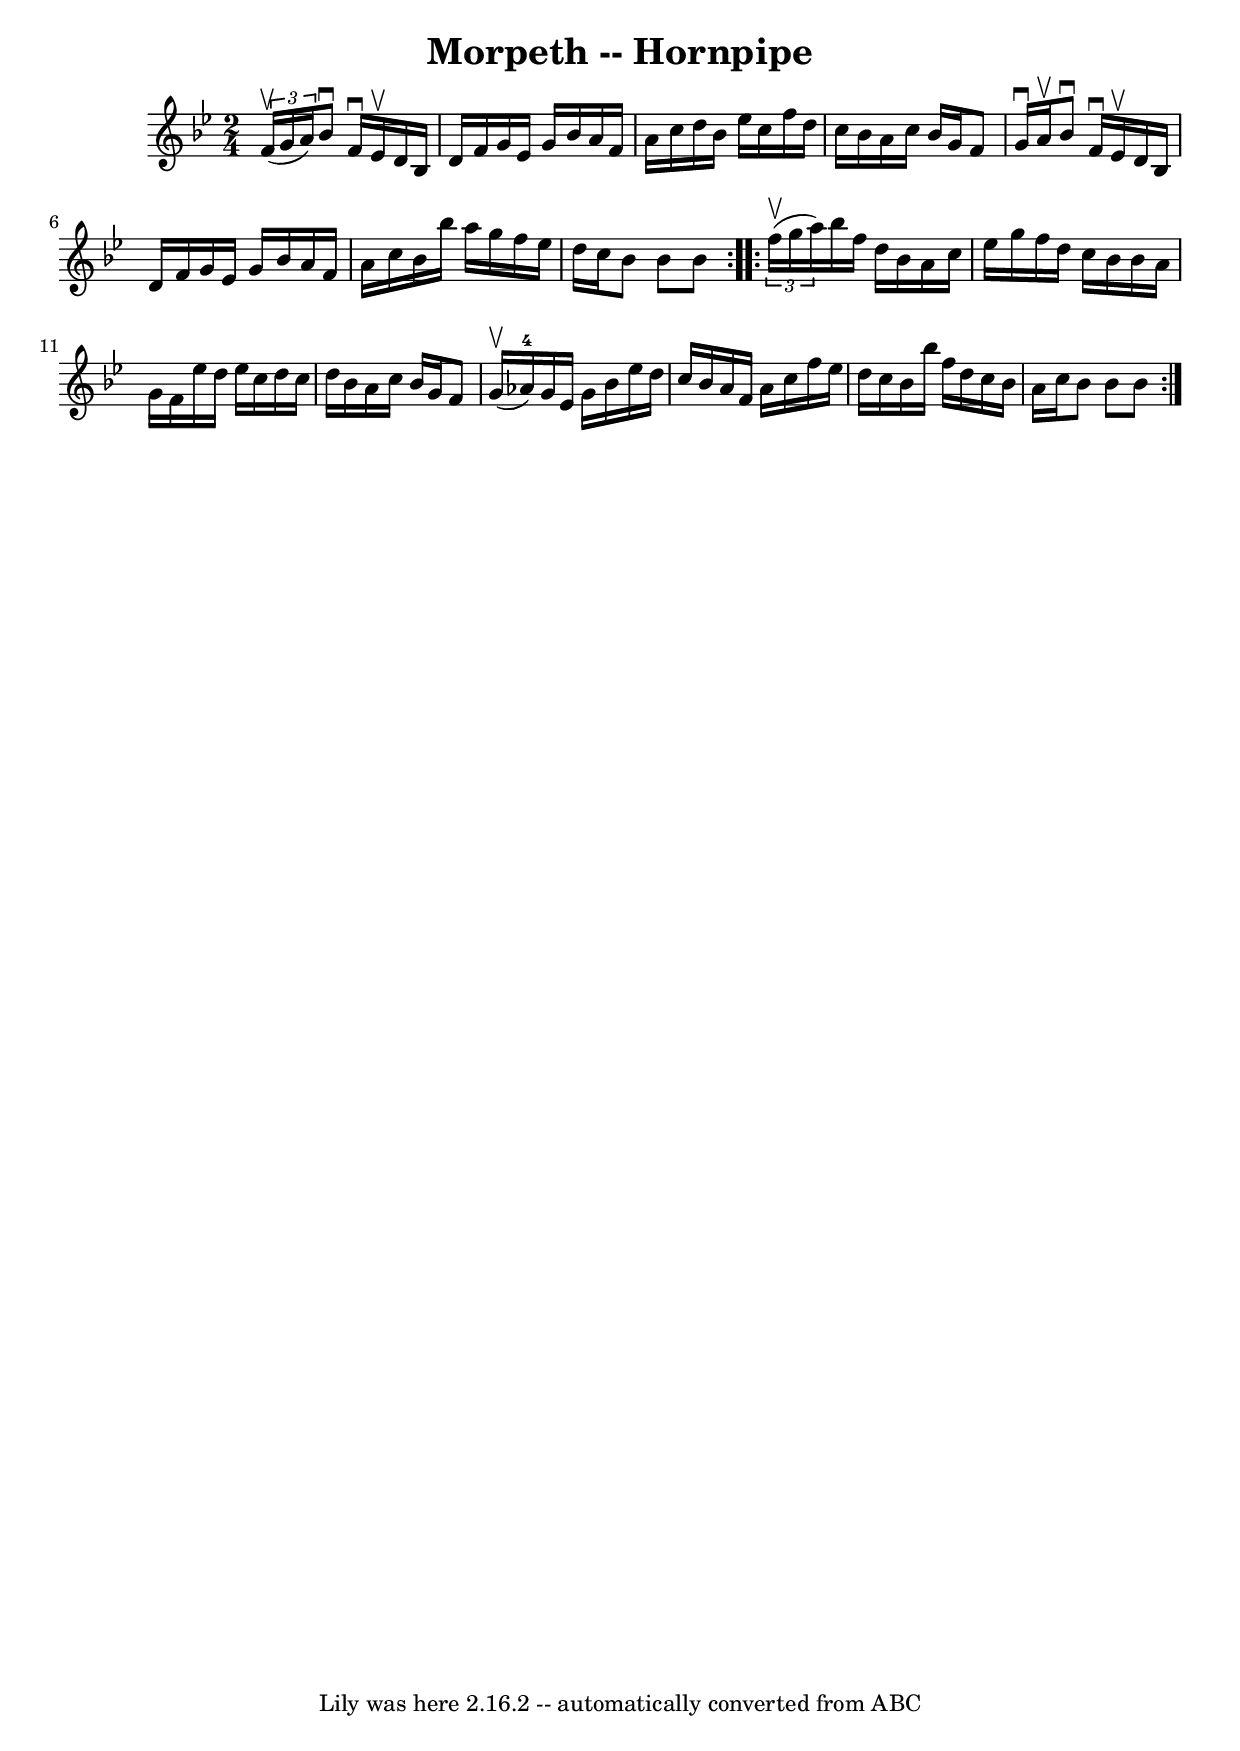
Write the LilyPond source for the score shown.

\version "2.7.40"
\include "Mammoth.ily"
\header {
	book = "Cole's 1000 Fiddle Tunes"
	crossRefNumber = "1"
	footnotes = ""
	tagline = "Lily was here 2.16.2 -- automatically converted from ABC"
	title = "Morpeth -- Hornpipe"
}
voicedefault =  {
\set Score.defaultBarType = "empty"

\repeat volta 2 {
\time 2/4 \key bes \major   \times 2/3 { f'16 (^\upbow g'16 a'16) } 
|
 bes'8^\downbow f'16^\downbow ees'16^\upbow d'16 bes16    
d'16 f'16  |
 g'16 ees'16 g'16 bes'16 a'16 f'16    
a'16 c''16  |
 d''16 bes'16 ees''16 c''16 f''16 d''16 
 c''16 bes'16  |
 a'16 c''16 bes'16 g'16 f'8 g'16 
^\downbow a'16^\upbow |
 bes'8^\downbow f'16^\downbow ees'16 
^\upbow d'16 bes16 d'16 f'16  |
 g'16 ees'16 g'16    
bes'16 a'16 f'16 a'16 c''16  |
 bes'16 bes''16 a''16  
 g''16 f''16 ees''16 d''16 c''16  |
 bes'8 bes'8    
bes'8  }     \repeat volta 2 {   \times 2/3 { f''16 (^\upbow g''16 a''16 
) } |
 bes''16 f''16 d''16 bes'16 a'16 c''16    
ees''16 g''16  |
 f''16 d''16 c''16 bes'16 bes'16    
a'16 g'16 f'16  |
 ees''16 d''16 ees''16 c''16 d''16  
 c''16 d''16 bes'16  |
 a'16 c''16 bes'16 g'16 f'8   
 g'16 (^\upbow aes'16-4) |
 g'16 ees'16 g'16 bes'16 
 ees''16 d''16 c''16 bes'16  |
 a'16 f'16 a'16    
c''16 f''16 ees''16 d''16 c''16  |
 bes'16 bes''16    
f''16 d''16 c''16 bes'16 a'16 c''16  |
 bes'8 bes'8   
 bes'8  }   
}

\score{
    <<

	\context Staff="default"
	{
	    \voicedefault 
	}

    >>
	\layout {
	}
	\midi {}
}
